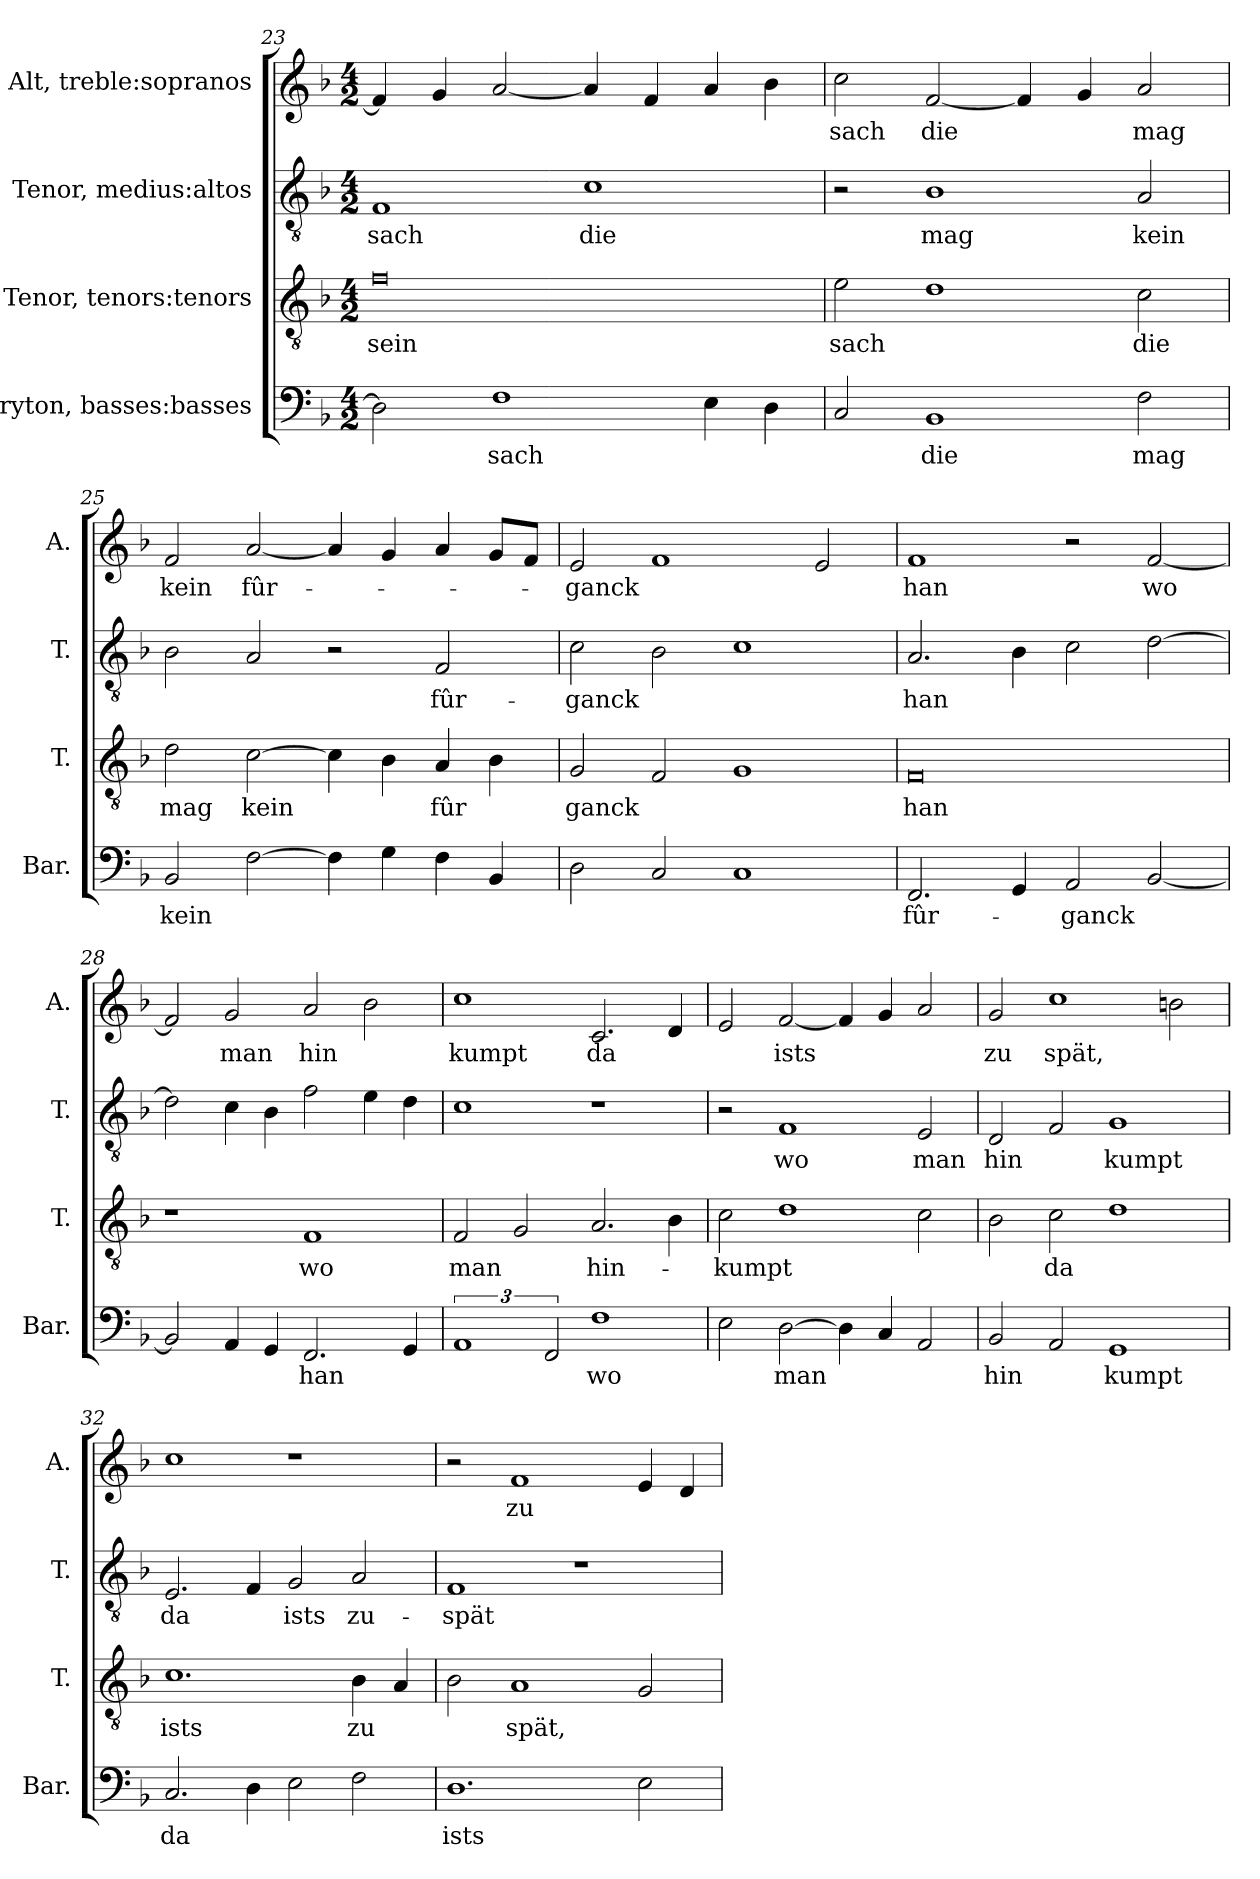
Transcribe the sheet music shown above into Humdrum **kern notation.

**kern	**text	**kern	**text	**kern	**text	**kern	**text
*part4	*part4	*part3	*part3	*part2	*part2	*part1	*part1
*staff4	*staff4	*staff3	*staff3	*staff2	*staff2	*staff1	*staff1
*I"Baryton, basses:basses	*	*I"Tenor, tenors:tenors	*	*I"Tenor, medius:altos	*	*I"Alt, treble:sopranos	*
*I'Bar.	*	*I'T.	*	*I'T.	*	*I'A.	*
*clefF4	*	*clefGv2	*	*clefGv2	*	*clefG2	*
*k[b-]	*	*k[b-]	*	*k[b-]	*	*k[b-]	*
*M4/2	*	*M4/2	*	*M4/2	*	*M4/2	*
=23	=23	=23	=23	=23	=23	=23	=23
!	!	!	!LO:LY:b	!	!LO:LY:b	!	!
2D\]	.	0f	sein	1F	sach	4f/]	.
.	.	.	.	.	.	4g/	.
!	!LO:LY:b	!	!	!	!	!	!
1F	sach	.	.	.	.	[2a/	.
!	!	!	!	!	!LO:LY:b	!	!
.	.	.	.	1c	die	4a/]	.
.	.	.	.	.	.	4f/	.
4E\	.	.	.	.	.	4a/	.
4D\	.	.	.	.	.	4b-\	.
=24	=24	=24	=24	=24	=24	=24	=24
!	!	!	!LO:LY:b	!	!	!	!LO:LY:b
2C/	.	2e\	sach	2r	.	2cc\	sach
!	!LO:LY:b	!	!	!	!LO:LY:b	!	!LO:LY:b
1BB-	die	1d	.	1B-	mag	[2f/	die
.	.	.	.	.	.	4f/]	.
.	.	.	.	.	.	4g/	.
!	!LO:LY:b	!	!LO:LY:b	!	!LO:LY:b	!	!LO:LY:b
2F\	mag	2c\	die	2A/	kein	2a/	mag
=25	=25	=25	=25	=25	=25	=25	=25
!	!LO:LY:b	!	!LO:LY:b	!	!	!	!LO:LY:b
2BB-/	kein	2d\	mag	2B-\	.	2f/	kein
!	!	!	!LO:LY:b	!	!	!	!LO:LY:b
[2F\	.	[2c\	kein	2A/	.	[2a/	fûr-
4F\]	.	4c\]	.	2r	.	4a/]	.
4G\	.	4B-\	.	.	.	4g/	.
!	!	!	!LO:LY:b	!	!LO:LY:b	!	!
4F\	.	4A/	fûr	2F/	fûr-	4a/	.
4BB-/	.	4B-\	.	.	.	8g/L	.
.	.	.	.	.	.	8f/J	.
!!LO:LB:g=z
=26	=26	=26	=26	=26	=26	=26	=26
!	!	!	!LO:LY:b	!	!LO:LY:b	!	!LO:LY:b
2D\	.	2G/	ganck	2c\	-ganck	2e/	-ganck
2C/	.	2F/	.	2B-\	.	1f	.
1C	.	1G	.	1c	.	.	.
.	.	.	.	.	.	2e/	.
=27	=27	=27	=27	=27	=27	=27	=27
!	!LO:LY:b	!	!LO:LY:b	!	!LO:LY:b	!	!LO:LY:b
2.FF/	fûr-	0F	han	2.A/	han	1f	han
4GG/	.	.	.	4B-\	.	.	.
!	!LO:LY:b	!	!	!	!	!	!
2AA/	-ganck	.	.	2c\	.	2r	.
!	!	!	!	!	!	!	!LO:LY:b
[2BB-/	.	.	.	[2d\	.	[2f/	wo
=28	=28	=28	=28	=28	=28	=28	=28
2BB-/]	.	1r	.	2d\]	.	2f/]	.
!	!	!	!	!	!	!	!LO:LY:b
4AA/	.	.	.	4c\	.	2g/	man
4GG/	.	.	.	4B-\	.	.	.
!	!LO:LY:b	!	!LO:LY:b	!	!	!	!LO:LY:b
2.FF/	han	1F	wo	2f\	.	2a/	hin
.	.	.	.	4e\	.	2b-\	.
4GG/	.	.	.	4d\	.	.	.
=29	=29	=29	=29	=29	=29	=29	=29
!	!	!	!LO:LY:b	!	!	!	!LO:LY:b
3%2AA	.	2F/	man	1c	.	1cc	kumpt
.	.	2G/	.	.	.	.	.
3FF/	.	.	.	.	.	.	.
!	!LO:LY:b	!	!LO:LY:b	!	!	!	!LO:LY:b
1F	wo	2.A/	hin-	1r	.	2.c/	da
.	.	4B-\	.	.	.	4d/	.
=30	=30	=30	=30	=30	=30	=30	=30
!	!	!	!LO:LY:b	!	!	!	!
2E\	.	2c\	-kumpt	2r	.	2e/	.
!	!LO:LY:b	!	!	!	!LO:LY:b	!	!LO:LY:b
[2D\	man	1d	.	1F	wo	[2f/	ists
4D\]	.	.	.	.	.	4f/]	.
4C/	.	.	.	.	.	4g/	.
!	!	!	!	!	!LO:LY:b	!	!
2AA/	.	2c\	.	2E/	man	2a/	.
!!LO:PB:g=z
=31	=31	=31	=31	=31	=31	=31	=31
!	!LO:LY:b	!	!	!	!LO:LY:b	!	!LO:LY:b
2BB-/	hin	2B-\	.	2D/	hin	2g/	zu
!	!	!	!LO:LY:b	!	!	!	!LO:LY:b
2AA/	.	2c\	da	2F/	.	1cc	spät,
!	!LO:LY:b	!	!	!	!LO:LY:b	!	!
1GG	kumpt	1d	.	1G	kumpt	.	.
.	.	.	.	.	.	2bn\	.
=32	=32	=32	=32	=32	=32	=32	=32
!	!LO:LY:b	!	!LO:LY:b	!	!LO:LY:b	!	!
2.C/	da	1.c	ists	2.E/	da	1cc	.
4D\	.	.	.	4F/	.	.	.
!	!	!	!	!	!LO:LY:b	!	!
2E\	.	.	.	2G/	ists	1r	.
!	!	!	!LO:LY:b	!	!LO:LY:b	!	!
2F\	.	4B-\	zu	2A/	zu-	.	.
.	.	4A/	.	.	.	.	.
=33	=33	=33	=33	=33	=33	=33	=33
!	!LO:LY:b	!	!	!	!LO:LY:b	!	!
1.D	ists	2B-\	.	1F	-spät	2r	.
!	!	!	!LO:LY:b	!	!	!	!LO:LY:b
.	.	1A	spät,	.	.	1f	zu
.	.	.	.	1r	.	.	.
2E\	.	2G/	.	.	.	4e/	.
.	.	.	.	.	.	4d/	.
=	=	=	=	=	=	=	=
*-	*-	*-	*-	*-	*-	*-	*-
